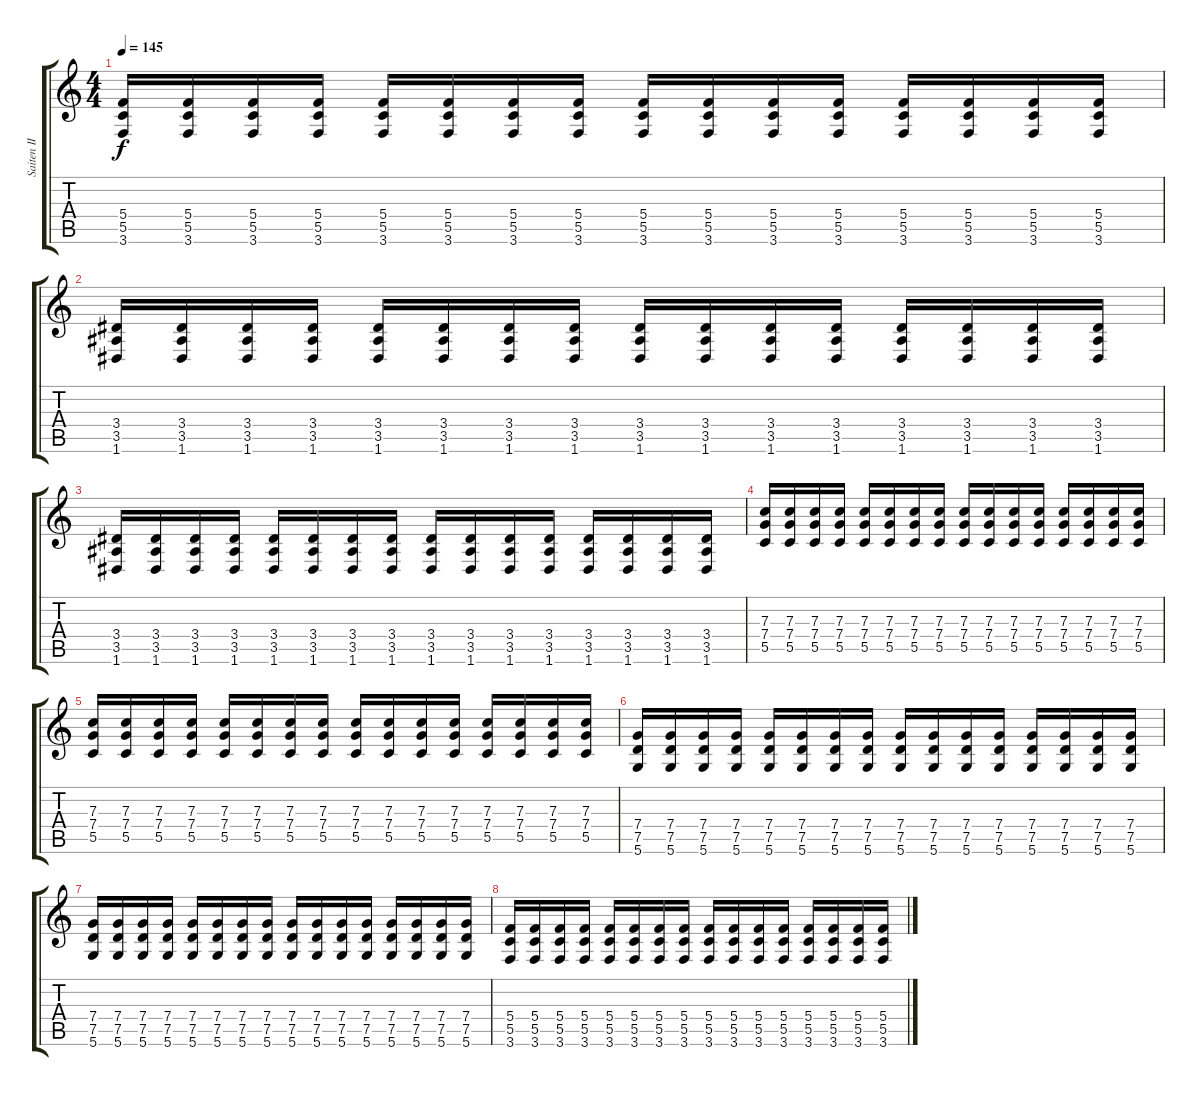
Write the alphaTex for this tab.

\track ("Saiten II" "Saiten II") {instrument distortionguitar}
\staff {score tabs}
\tuning (D4 A3 F3 C3 G2 D2) {hide}
\ts (4 4)
\tempo 145
\clef g2
\ks c
(5.4 5.5 3.6).16{dy f} (5.4 5.5 3.6).16 (5.4 5.5 3.6).16 (5.4 5.5 3.6).16 (5.4 5.5 3.6).16 (5.4 5.5 3.6).16 (5.4 5.5 3.6).16 (5.4 5.5 3.6).16 (5.4 5.5 3.6).16 (5.4 5.5 3.6).16 (5.4 5.5 3.6).16 (5.4 5.5 3.6).16 (5.4 5.5 3.6).16 (5.4 5.5 3.6).16 (5.4 5.5 3.6).16 (5.4 5.5 3.6).16 |
(3.4 3.5 1.6).16 (3.4 3.5 1.6).16 (3.4 3.5 1.6).16 (3.4 3.5 1.6).16 (3.4 3.5 1.6).16 (3.4 3.5 1.6).16 (3.4 3.5 1.6).16 (3.4 3.5 1.6).16 (3.4 3.5 1.6).16 (3.4 3.5 1.6).16 (3.4 3.5 1.6).16 (3.4 3.5 1.6).16 (3.4 3.5 1.6).16 (3.4 3.5 1.6).16 (3.4 3.5 1.6).16 (3.4 3.5 1.6).16 |
(3.4 3.5 1.6).16 (3.4 3.5 1.6).16 (3.4 3.5 1.6).16 (3.4 3.5 1.6).16 (3.4 3.5 1.6).16 (3.4 3.5 1.6).16 (3.4 3.5 1.6).16 (3.4 3.5 1.6).16 (3.4 3.5 1.6).16 (3.4 3.5 1.6).16 (3.4 3.5 1.6).16 (3.4 3.5 1.6).16 (3.4 3.5 1.6).16 (3.4 3.5 1.6).16 (3.4 3.5 1.6).16 (3.4 3.5 1.6).16 |
(7.3 7.4 5.5).16 (7.3 7.4 5.5).16 (7.3 7.4 5.5).16 (7.3 7.4 5.5).16 (7.3 7.4 5.5).16 (7.3 7.4 5.5).16 (7.3 7.4 5.5).16 (7.3 7.4 5.5).16 (7.3 7.4 5.5).16 (7.3 7.4 5.5).16 (7.3 7.4 5.5).16 (7.3 7.4 5.5).16 (7.3 7.4 5.5).16 (7.3 7.4 5.5).16 (7.3 7.4 5.5).16 (7.3 7.4 5.5).16 |
(7.3 7.4 5.5).16 (7.3 7.4 5.5).16 (7.3 7.4 5.5).16 (7.3 7.4 5.5).16 (7.3 7.4 5.5).16 (7.3 7.4 5.5).16 (7.3 7.4 5.5).16 (7.3 7.4 5.5).16 (7.3 7.4 5.5).16 (7.3 7.4 5.5).16 (7.3 7.4 5.5).16 (7.3 7.4 5.5).16 (7.3 7.4 5.5).16 (7.3 7.4 5.5).16 (7.3 7.4 5.5).16 (7.3 7.4 5.5).16 |
(7.4 7.5 5.6).16 (7.4 7.5 5.6).16 (7.4 7.5 5.6).16 (7.4 7.5 5.6).16 (7.4 7.5 5.6).16 (7.4 7.5 5.6).16 (7.4 7.5 5.6).16 (7.4 7.5 5.6).16 (7.4 7.5 5.6).16 (7.4 7.5 5.6).16 (7.4 7.5 5.6).16 (7.4 7.5 5.6).16 (7.4 7.5 5.6).16 (7.4 7.5 5.6).16 (7.4 7.5 5.6).16 (7.4 7.5 5.6).16 |
(7.4 7.5 5.6).16 (7.4 7.5 5.6).16 (7.4 7.5 5.6).16 (7.4 7.5 5.6).16 (7.4 7.5 5.6).16 (7.4 7.5 5.6).16 (7.4 7.5 5.6).16 (7.4 7.5 5.6).16 (7.4 7.5 5.6).16 (7.4 7.5 5.6).16 (7.4 7.5 5.6).16 (7.4 7.5 5.6).16 (7.4 7.5 5.6).16 (7.4 7.5 5.6).16 (7.4 7.5 5.6).16 (7.4 7.5 5.6).16 |
(5.4 5.5 3.6).16 (5.4 5.5 3.6).16 (5.4 5.5 3.6).16 (5.4 5.5 3.6).16 (5.4 5.5 3.6).16 (5.4 5.5 3.6).16 (5.4 5.5 3.6).16 (5.4 5.5 3.6).16 (5.4 5.5 3.6).16 (5.4 5.5 3.6).16 (5.4 5.5 3.6).16 (5.4 5.5 3.6).16 (5.4 5.5 3.6).16 (5.4 5.5 3.6).16 (5.4 5.5 3.6).16 (5.4 5.5 3.6).16
